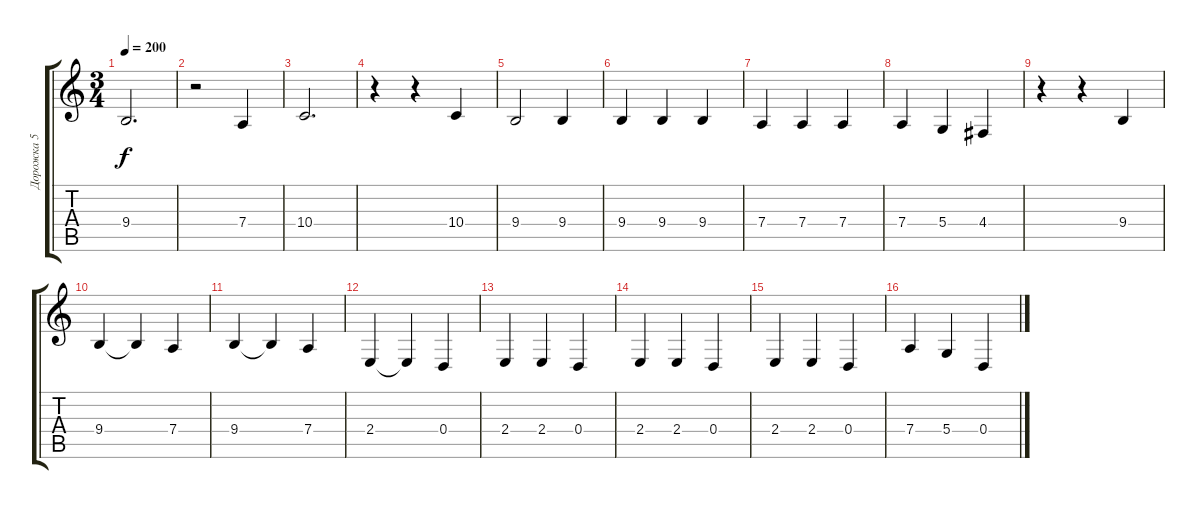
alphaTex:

\track ("Дорожка 5" "Дорожка 5") {instrument tuba}
\staff {score tabs}
\tuning (E4 B3 G3 D3 A2 E2) {hide}
\ts (3 4)
\tempo 200
\clef g2
\ks c
9.4.2{d dy f} |
r.2 7.4.4 |
10.4.2{d} |
r.4 r.4 10.4.4 |
9.4.2 9.4.4 |
9.4.4 9.4.4 9.4.4 |
7.4.4 7.4.4 7.4.4 |
7.4.4 5.4.4 4.4.4 |
r.4 r.4 9.4.4 |
9.4.4 9.4{t}.4 7.4.4 |
9.4.4 9.4{t}.4 7.4.4 |
2.4.4 2.4{t}.4 0.4.4 |
2.4.4 2.4.4 0.4.4 |
2.4.4 2.4.4 0.4.4 |
2.4.4 2.4.4 0.4.4 |
7.4.4 5.4.4 0.4.4
